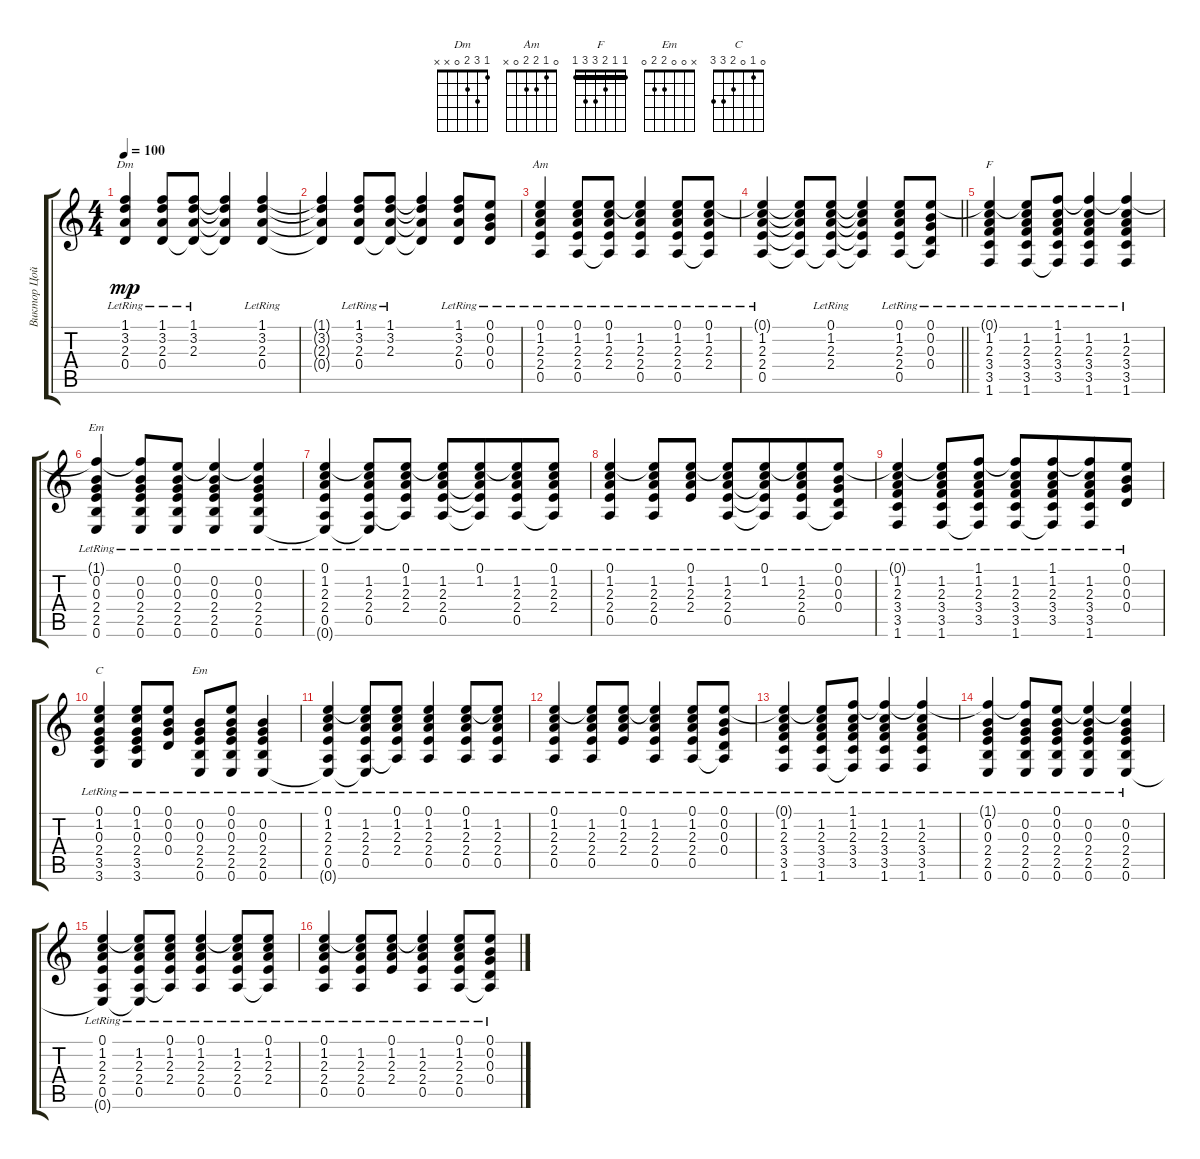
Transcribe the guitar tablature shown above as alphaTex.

\track ("Виктор Цой" "Виктор Цой") {instrument acousticguitarsteel}
\staff {score tabs}
\tuning (E4 B3 G3 D3 A2 E2) {hide}
\chord ("Dm" 1 3 2 0 x x)
\chord ("Am" 0 1 2 2 0 x)
\chord ("F" 1 1 2 3 3 1) {barre 1}
\chord ("Em" 0 0 0 2 2 0)
\chord ("C" 0 1 0 2 3 3)
\chord ("Em" x 0 0 2 2 0)
\ts (4 4)
\tempo 100
\clef g2
\ks c
(1.1{lr} 3.2{lr} 2.3{lr} 0.4{lr}).4{ch "Dm" dy mp} (1.1{lr} 3.2{lr} 2.3{lr} 0.4{lr}).8 (1.1{lr} 3.2{lr} 2.3{lr} 0.4{t}).8 (1.1{t} 3.2{t} 2.3{t} 0.4{t}).4 (1.1{lr} 3.2{lr} 2.3{lr} 0.4{lr}).4 |
(1.1{t} 3.2{t} 2.3{t} 0.4{t}).4 (1.1{lr} 3.2{lr} 2.3{lr} 0.4{lr}).8 (1.1{lr} 3.2{lr} 2.3{lr} 0.4{t}).8 (1.1{t} 3.2{t} 2.3{t} 0.4{t}).4 (1.1{lr} 3.2{lr} 2.3{lr} 0.4{lr}).8 (0.1{lr} 0.2{lr} 0.3{lr} 0.4{lr}).8 |
(0.1{lr} 1.2{lr} 2.3{lr} 2.4{lr} 0.5{lr}).4{ch "Am"} (0.1{lr} 1.2{lr} 2.3{lr} 2.4{lr} 0.5{lr}).8 (0.1{lr} 1.2{lr} 2.3{lr} 2.4{lr} 0.5{t}).8 (0.1{t} 1.2{lr} 2.3{lr} 2.4{lr} 0.5{lr}).4 (0.1{lr} 1.2{lr} 2.3{lr} 2.4{lr} 0.5{lr}).8 (0.1{lr} 1.2{lr} 2.3{lr} 2.4{lr} 0.5{t}).8 |
\barLineRight lightlight
(0.1{t} 1.2{lr} 2.3{lr} 2.4{lr} 0.5{lr}).4 (0.1{t} 1.2{t} 2.3{t} 2.4{t} 0.5{t}).8 (0.1{lr} 1.2{lr} 2.3{lr} 2.4{lr} 0.5{t}).8 (0.1{t} 1.2{t} 2.3{t} 2.4{t} 0.5{t}).4 (0.1{lr} 1.2{lr} 2.3{lr} 2.4{lr} 0.5{lr}).8 (0.1{lr} 0.2{lr} 0.3{lr} 0.4{lr} 0.5{t}).8 |
(0.1{t} 1.2{lr} 2.3{lr} 3.4{lr} 3.5{lr} 1.6{lr}).4{ch "F"} (0.1{t} 1.2{lr} 2.3{lr} 3.4{lr} 3.5{lr} 1.6{lr}).8 (1.1{lr} 1.2{lr} 2.3{lr} 3.4{lr} 3.5{lr} 1.6{t}).8 (1.1{t} 1.2{lr} 2.3{lr} 3.4{lr} 3.5{lr} 1.6{lr}).4 (1.1{t} 1.2{lr} 2.3{lr} 3.4{lr} 3.5{lr} 1.6{lr}).4 |
(1.1{t} 0.2{lr} 0.3{lr} 2.4{lr} 2.5{lr} 0.6{lr}).4{ch "Em"} (1.1{t} 0.2{lr} 0.3{lr} 2.4{lr} 2.5{lr} 0.6{lr}).8 (0.1{lr} 0.2{lr} 0.3{lr} 2.4{lr} 2.5{lr} 0.6{lr}).8 (0.1{t} 0.2{lr} 0.3{lr} 2.4{lr} 2.5{lr} 0.6{lr}).4 (0.1{t} 0.2{lr} 0.3{lr} 2.4{lr} 2.5{lr} 0.6{lr}).4 |
(0.1{lr} 1.2{lr} 2.3{lr} 2.4{lr} 0.5{lr} 0.6{t}).4 (0.1{t} 1.2{lr} 2.3{lr} 2.4{lr} 0.5{lr} 0.6{t}).8 (0.1{lr} 1.2{lr} 2.3{lr} 2.4{lr} 0.5{t}).8 (0.1{t} 1.2{lr} 2.3{lr} 2.4{lr} 0.5{lr}).8 (0.1{lr} 1.2{lr} 2.3{t} 2.4{t} 0.5{t}).8{beam merge} (0.1{t} 1.2{lr} 2.3{lr} 2.4{lr} 0.5{lr}).8 (0.1{lr} 1.2{lr} 2.3{lr} 2.4{lr} 0.5{t}).8 |
(0.1{lr} 1.2{lr} 2.3{lr} 2.4{lr} 0.5{lr}).4 (0.1{t} 1.2{lr} 2.3{lr} 2.4{lr} 0.5{lr}).8 (0.1{lr} 1.2{lr} 2.3{lr} 2.4{lr}).8 (0.1{t} 1.2{lr} 2.3{lr} 2.4{lr} 0.5{lr}).8 (0.1{lr} 1.2{lr} 2.3{t} 2.4{t} 0.5{t}).8{beam merge} (0.1{t} 1.2{lr} 2.3{lr} 2.4{lr} 0.5{lr}).8 (0.1{lr} 0.2{lr} 0.3{lr} 0.4{lr} 0.5{t}).8 |
(0.1{t} 1.2{lr} 2.3{lr} 3.4{lr} 3.5{lr} 1.6{lr}).4 (0.1{t} 1.2{lr} 2.3{lr} 3.4{lr} 3.5{lr} 1.6{lr}).8 (1.1{lr} 1.2{lr} 2.3{lr} 3.4{lr} 3.5{lr} 1.6{t}).8 (1.1{t} 1.2{lr} 2.3{lr} 3.4{lr} 3.5{lr} 1.6{lr}).8 (1.1{lr} 1.2{lr} 2.3{lr} 3.4{lr} 3.5{lr} 1.6{t}).8{beam merge} (1.1{t} 1.2{lr} 2.3{lr} 3.4{lr} 3.5{lr} 1.6{lr}).8 (0.1{lr} 0.2{lr} 0.3{lr} 0.4{lr}).8 |
(0.1{lr} 1.2{lr} 0.3{lr} 2.4{lr} 3.5{lr} 3.6{lr}).4{ch "C"} (0.1{lr} 1.2{lr} 0.3{lr} 2.4{lr} 3.5{lr} 3.6{lr}).8 (0.1{lr} 0.2{lr} 0.3{lr} 0.4{lr}).8 (0.2{lr} 0.3{lr} 2.4{lr} 2.5{lr} 0.6{lr}).8{ch "Em"} (0.1{lr} 0.2{lr} 0.3{lr} 2.4{lr} 2.5{lr} 0.6{lr}).8 (0.2{lr} 0.3{lr} 2.4{lr} 2.5{lr} 0.6{lr}).4 |
(0.1{lr} 1.2{lr} 2.3{lr} 2.4{lr} 0.5{lr} 0.6{t}).4 (0.1{t} 1.2{lr} 2.3{lr} 2.4{lr} 0.5{lr} 0.6{t}).8 (0.1{lr} 1.2{lr} 2.3{lr} 2.4{lr} 0.5{t}).8 (0.1 1.2{lr} 2.3{lr} 2.4{lr} 0.5{lr}).4 (0.1{lr} 1.2{lr} 2.3{lr} 2.4{lr} 0.5).8{beam merge} (0.1{t} 1.2{lr} 2.3{lr} 2.4{lr} 0.5{lr}).8 |
(0.1{lr} 1.2{lr} 2.3{lr} 2.4{lr} 0.5{lr}).4 (0.1{t} 1.2{lr} 2.3{lr} 2.4{lr} 0.5{lr}).8 (0.1{lr} 1.2{lr} 2.3{lr} 2.4{lr}).8 (0.1{t} 1.2{lr} 2.3{lr} 2.4{lr} 0.5{lr}).4 (0.1{lr} 1.2{lr} 2.3{lr} 2.4{lr} 0.5).8 (0.1{lr} 0.2{lr} 0.3{lr} 0.4{lr} 0.5{t}).8 |
(0.1{t} 1.2{lr} 2.3{lr} 3.4{lr} 3.5{lr} 1.6{lr}).4 (0.1{t} 1.2{lr} 2.3{lr} 3.4{lr} 3.5{lr} 1.6{lr}).8 (1.1{lr} 1.2{lr} 2.3{lr} 3.4{lr} 3.5{lr} 1.6{t}).8 (1.1{t} 1.2{lr} 2.3{lr} 3.4{lr} 3.5{lr} 1.6{lr}).4 (1.1{t} 1.2{lr} 2.3{lr} 3.4{lr} 3.5{lr} 1.6{lr}).4 |
(1.1{t} 0.2{lr} 0.3{lr} 2.4{lr} 2.5{lr} 0.6{lr}).4 (1.1{t} 0.2{lr} 0.3{lr} 2.4{lr} 2.5{lr} 0.6{lr}).8 (0.1{lr} 0.2{lr} 0.3{lr} 2.4{lr} 2.5{lr} 0.6{lr}).8 (0.1{t} 0.2{lr} 0.3{lr} 2.4{lr} 2.5{lr} 0.6{lr}).4 (0.1{t} 0.2{lr} 0.3{lr} 2.4{lr} 2.5{lr} 0.6{lr}).4 |
(0.1{lr} 1.2{lr} 2.3{lr} 2.4{lr} 0.5{lr} 0.6{t}).4 (0.1{t} 1.2{lr} 2.3{lr} 2.4{lr} 0.5{lr} 0.6{t}).8 (0.1{lr} 1.2{lr} 2.3{lr} 2.4{lr} 0.5{t}).8 (0.1 1.2{lr} 2.3{lr} 2.4{lr} 0.5{lr}).4 (0.1{t} 1.2{lr} 2.3{lr} 2.4{lr} 0.5).8{beam merge} (0.1 1.2{lr} 2.3{lr} 2.4{lr} 0.5{t}).8 |
(0.1{lr} 1.2{lr} 2.3{lr} 2.4{lr} 0.5{lr}).4 (0.1{t} 1.2{lr} 2.3{lr} 2.4{lr} 0.5{lr}).8 (0.1{lr} 1.2{lr} 2.3{lr} 2.4{lr}).8 (0.1{t} 1.2{lr} 2.3{lr} 2.4{lr} 0.5{lr}).4 (0.1{lr} 1.2{lr} 2.3{lr} 2.4{lr} 0.5).8 (0.1{lr} 0.2{lr} 0.3{lr} 0.4{lr} 0.5{t}).8
